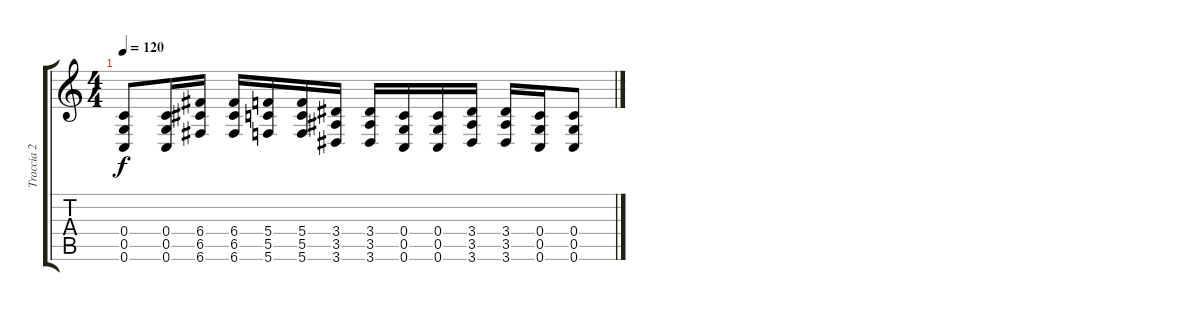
\track ("Traccia 2" "Traccia 2") {instrument overdrivenguitar}
\staff {score tabs}
\tuning (D4 A3 F3 C3 G2 C2) {hide}
\ts (4 4)
\tempo 120
\clef g2
\ks c
(0.4 0.5 0.6).8{dy f} (0.4 0.5 0.6).16 (6.4 6.5 6.6).16 (6.4 6.5 6.6).16 (5.4 5.5 5.6).16 (5.4 5.5 5.6).16 (3.4 3.5 3.6).16 (3.4 3.5 3.6).16 (0.4 0.5 0.6).16 (0.4 0.5 0.6).16 (3.4 3.5 3.6).16 (3.4 3.5 3.6).16 (0.4 0.5 0.6).16 (0.4 0.5 0.6).8
